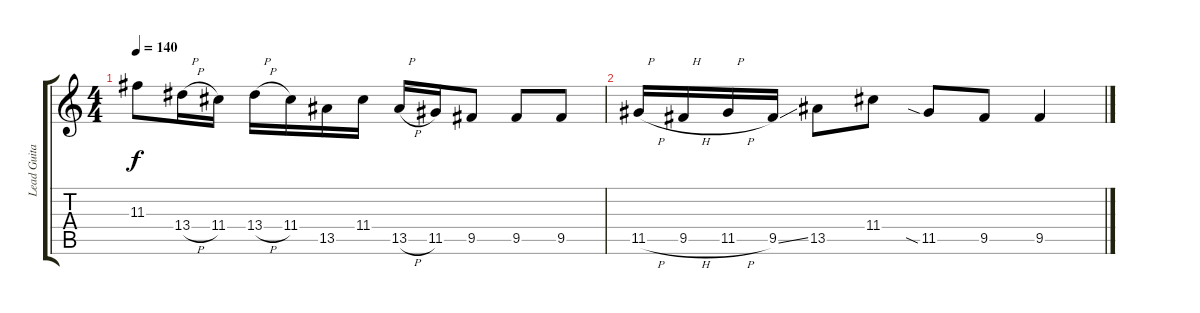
\track ("Lead Guitar" "Lead Guita") {instrument overdrivenguitar}
\staff {score tabs}
\tuning (E4 B3 G3 D3 A2 E2) {hide}
\ts (4 4)
\tempo 140
\clef g2
\ks c
11.3.8{dy f} 13.4{h}.16{txt "   P"} 11.4.16 13.4{h}.16{txt "   P"} 11.4.16 13.5.16 11.4.16 13.5{h}.16{txt "   P"} 11.5.16 9.5.8 9.5.8 9.5.8 |
11.5{h}.16{txt "   P"} 9.5{h}.16{txt "   H"} 11.5{h}.16{txt "   P"} 9.5{ss}.16 13.5.8 11.4.8 11.5{sia}.8 9.5.8 9.5.4
